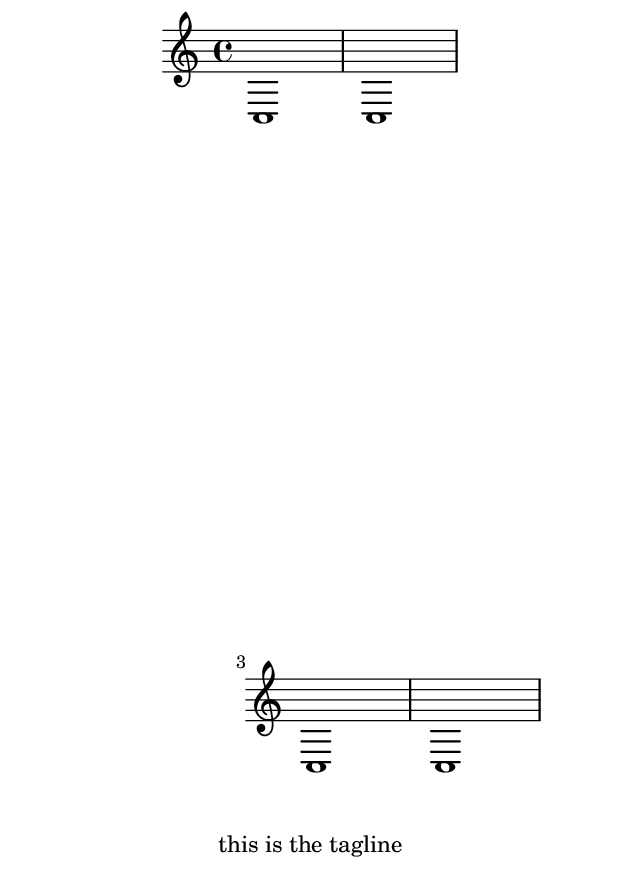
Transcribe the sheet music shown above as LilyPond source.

\header {

  texidoc = "By setting @code{Y-offset} and @code{X-offset} for the
@code{line-break-system-details} of @code{NonMusicalPaperColumn},
systems may be placed absolutely on the printable area of the page."

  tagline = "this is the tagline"

}

\version "2.7.39"

#(set-default-paper-size "a6" 'portrait)

\paper {
  line-width = 5.0\cm
  headerMarkup = "header"
  indent =0.0
  annotate-spacing = ##f
  annotate-page = ##t
  annotate-headers = ##t
}

\book {
  \score {
    {
      \overrideProperty 
      #"Score.NonMusicalPaperColumn"
      #'line-break-system-details
      #'((Y-offset . 0.0))
      c1 c1 \break
      
    
      \overrideProperty 
      #"Score.NonMusicalPaperColumn"
      #'line-break-system-details
      #'((Y-offset . 62.0)
         (X-offset . 8.0)
      )
      c1 c1
    }
  }
}
